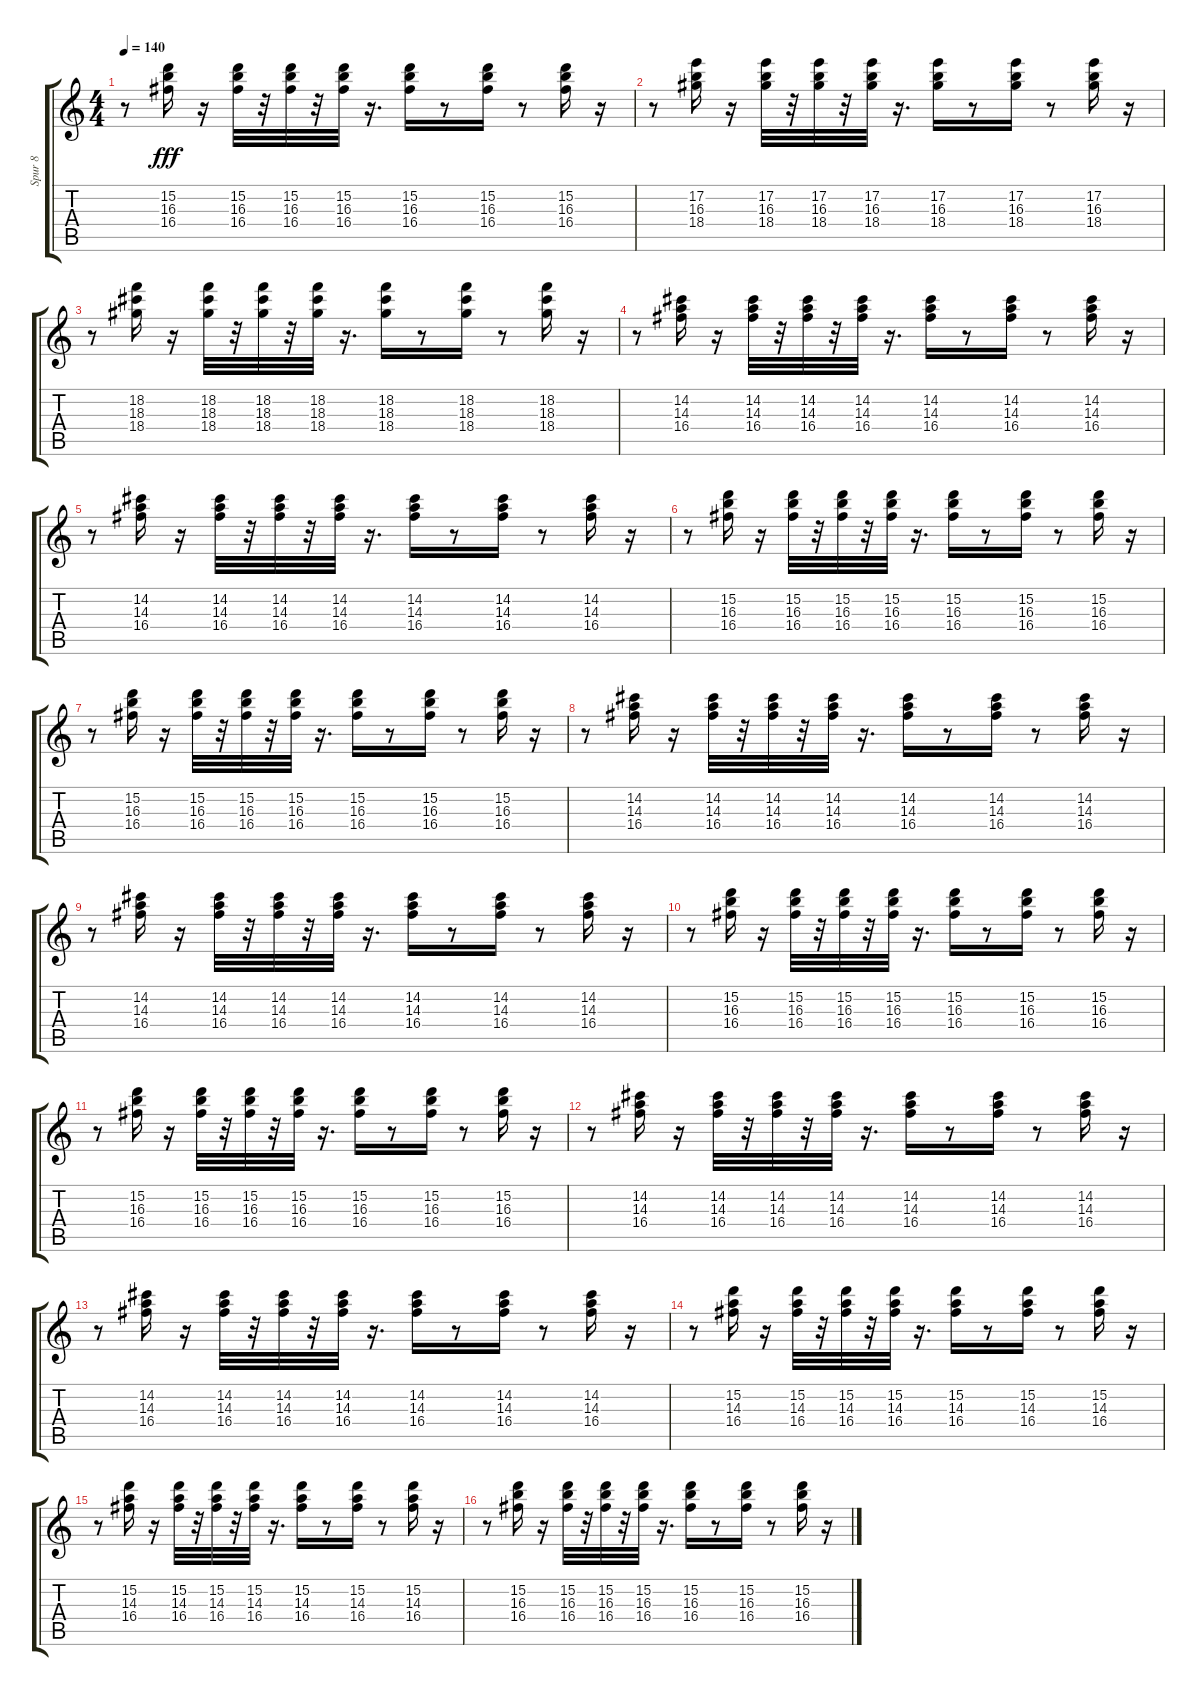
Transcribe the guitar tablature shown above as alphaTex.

\track ("Spur 8" "Spur 8") {instrument electricguitarmuted}
\staff {score tabs}
\tuning (E4 B3 G3 D3 A2 E2) {hide}
\ts (4 4)
\tempo 140
\clef g2
\ks c
r.8{dy fff} (15.2 16.3 16.4).16 r.16 (15.2 16.3 16.4).32 r.32 (15.2 16.3 16.4).32 r.32 (15.2 16.3 16.4).32 r.16{d} (15.2 16.3 16.4).16 r.8 (15.2 16.3 16.4).16 r.8 (15.2 16.3 16.4).16 r.16 |
r.8 (17.2 16.3 18.4).16 r.16 (17.2 16.3 18.4).32 r.32 (17.2 16.3 18.4).32 r.32 (17.2 16.3 18.4).32 r.16{d} (17.2 16.3 18.4).16 r.8 (17.2 16.3 18.4).16 r.8 (17.2 16.3 18.4).16 r.16 |
r.8 (18.2 18.3 18.4).16 r.16 (18.2 18.3 18.4).32 r.32 (18.2 18.3 18.4).32 r.32 (18.2 18.3 18.4).32 r.16{d} (18.2 18.3 18.4).16 r.8 (18.2 18.3 18.4).16 r.8 (18.2 18.3 18.4).16 r.16 |
r.8 (14.2 14.3 16.4).16 r.16 (14.2 14.3 16.4).32 r.32 (14.2 14.3 16.4).32 r.32 (14.2 14.3 16.4).32 r.16{d} (14.2 14.3 16.4).16 r.8 (14.2 14.3 16.4).16 r.8 (14.2 14.3 16.4).16 r.16 |
r.8 (14.2 14.3 16.4).16 r.16 (14.2 14.3 16.4).32 r.32 (14.2 14.3 16.4).32 r.32 (14.2 14.3 16.4).32 r.16{d} (14.2 14.3 16.4).16 r.8 (14.2 14.3 16.4).16 r.8 (14.2 14.3 16.4).16 r.16 |
r.8 (15.2 16.3 16.4).16 r.16 (15.2 16.3 16.4).32 r.32 (15.2 16.3 16.4).32 r.32 (15.2 16.3 16.4).32 r.16{d} (15.2 16.3 16.4).16 r.8 (15.2 16.3 16.4).16 r.8 (15.2 16.3 16.4).16 r.16 |
r.8 (15.2 16.3 16.4).16 r.16 (15.2 16.3 16.4).32 r.32 (15.2 16.3 16.4).32 r.32 (15.2 16.3 16.4).32 r.16{d} (15.2 16.3 16.4).16 r.8 (15.2 16.3 16.4).16 r.8 (15.2 16.3 16.4).16 r.16 |
r.8 (14.2 14.3 16.4).16 r.16 (14.2 14.3 16.4).32 r.32 (14.2 14.3 16.4).32 r.32 (14.2 14.3 16.4).32 r.16{d} (14.2 14.3 16.4).16 r.8 (14.2 14.3 16.4).16 r.8 (14.2 14.3 16.4).16 r.16 |
r.8 (14.2 14.3 16.4).16 r.16 (14.2 14.3 16.4).32 r.32 (14.2 14.3 16.4).32 r.32 (14.2 14.3 16.4).32 r.16{d} (14.2 14.3 16.4).16 r.8 (14.2 14.3 16.4).16 r.8 (14.2 14.3 16.4).16 r.16 |
r.8 (15.2 16.3 16.4).16 r.16 (15.2 16.3 16.4).32 r.32 (15.2 16.3 16.4).32 r.32 (15.2 16.3 16.4).32 r.16{d} (15.2 16.3 16.4).16 r.8 (15.2 16.3 16.4).16 r.8 (15.2 16.3 16.4).16 r.16 |
r.8 (15.2 16.3 16.4).16 r.16 (15.2 16.3 16.4).32 r.32 (15.2 16.3 16.4).32 r.32 (15.2 16.3 16.4).32 r.16{d} (15.2 16.3 16.4).16 r.8 (15.2 16.3 16.4).16 r.8 (15.2 16.3 16.4).16 r.16 |
r.8 (14.2 14.3 16.4).16 r.16 (14.2 14.3 16.4).32 r.32 (14.2 14.3 16.4).32 r.32 (14.2 14.3 16.4).32 r.16{d} (14.2 14.3 16.4).16 r.8 (14.2 14.3 16.4).16 r.8 (14.2 14.3 16.4).16 r.16 |
r.8 (14.2 14.3 16.4).16 r.16 (14.2 14.3 16.4).32 r.32 (14.2 14.3 16.4).32 r.32 (14.2 14.3 16.4).32 r.16{d} (14.2 14.3 16.4).16 r.8 (14.2 14.3 16.4).16 r.8 (14.2 14.3 16.4).16 r.16 |
r.8 (15.2 14.3 16.4).16 r.16 (15.2 14.3 16.4).32 r.32 (15.2 14.3 16.4).32 r.32 (15.2 14.3 16.4).32 r.16{d} (15.2 14.3 16.4).16 r.8 (15.2 14.3 16.4).16 r.8 (15.2 14.3 16.4).16 r.16 |
r.8 (15.2 14.3 16.4).16 r.16 (15.2 14.3 16.4).32 r.32 (15.2 14.3 16.4).32 r.32 (15.2 14.3 16.4).32 r.16{d} (15.2 14.3 16.4).16 r.8 (15.2 14.3 16.4).16 r.8 (15.2 14.3 16.4).16 r.16 |
r.8 (15.2 16.3 16.4).16 r.16 (15.2 16.3 16.4).32 r.32 (15.2 16.3 16.4).32 r.32 (15.2 16.3 16.4).32 r.16{d} (15.2 16.3 16.4).16 r.8 (15.2 16.3 16.4).16 r.8 (15.2 16.3 16.4).16 r.16
